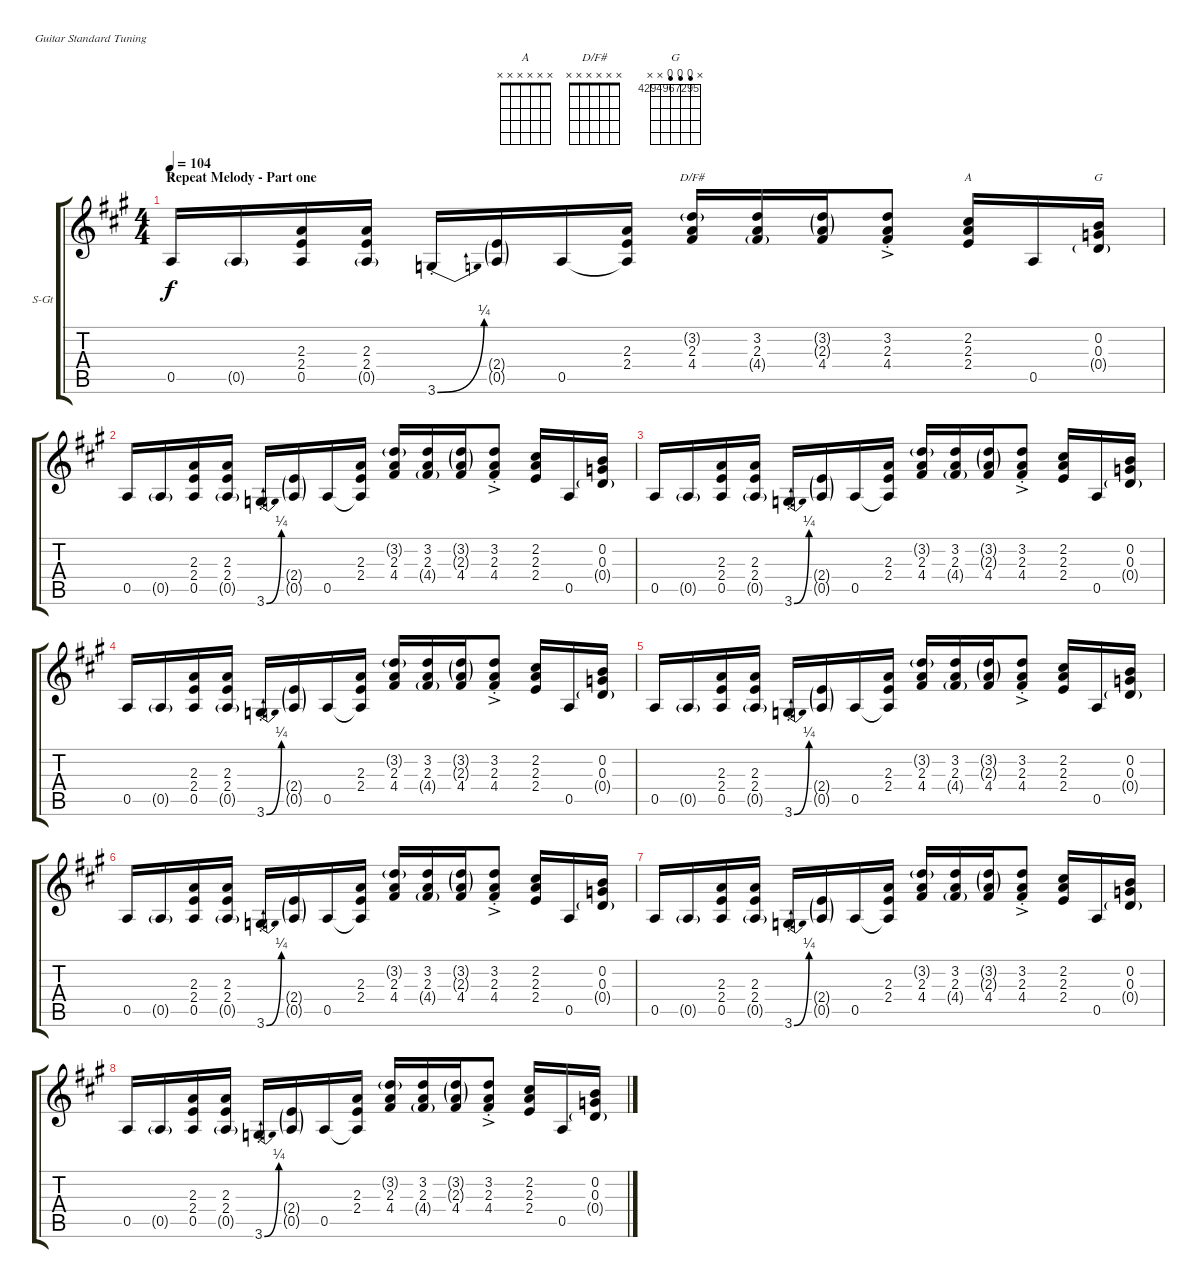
\bracketExtendMode groupsimilarinstruments
\firstSystemTrackNameOrientation horizontal
\otherSystemsTrackNameOrientation horizontal
\track ("Steel Guitar" "S-Gt") {instrument acousticguitarsteel}
\staff {score tabs}
\tuning (E4 B3 G3 D3 A2 E2)
\chord ("A" x 2 2 2 0 x) {showfingering false barre (2 2)}
\chord ("D/F#" x x x x x x)
\chord ("A" x x x x x x)
\chord ("G" x 4294967294 4294967294 4294967294 x x) {firstfret 4294967295 showfingering false}
\ts (4 4)
\section ("" "Repeat Melody - Part one")
\tempo 104
\clef g2
\ks a
0.5.16{ch "A" dy f} 0.5{g}.16 (2.3 2.4 0.5).16 (2.3 2.4 0.5{g}).16 3.6{be (bend 0 0 24.599999999999998 1) st}.16 (0.5{g} 2.4{g}).16 0.5.16 (2.3 2.4 0.5{t}).16 (3.2{g} 2.3 4.4).16{ch "D/F#"} (3.2 2.3 4.4{g}).16 (3.2{g} 2.3{g} 4.4).16 (3.2{ac st} 2.3{st} 4.4{st}).8 (2.2 2.3 2.4).16{ch "A"} 0.5.16 (0.3 0.4{g} 0.2).16{ch "G"} |
0.5.16 0.5{g}.16 (2.3 2.4 0.5).16 (2.3 2.4 0.5{g}).16 3.6{be (bend 0 0 24.599999999999998 1) st}.16 (0.5{g} 2.4{g}).16 0.5.16 (2.3 2.4 0.5{t}).16 (3.2{g} 2.3 4.4).16 (3.2 2.3 4.4{g}).16 (3.2{g} 2.3{g} 4.4).16 (3.2{ac st} 2.3{st} 4.4{st}).8 (2.2 2.3 2.4).16 0.5.16 (0.3 0.4{g} 0.2).16 |
0.5.16 0.5{g}.16 (2.3 2.4 0.5).16 (2.3 2.4 0.5{g}).16 3.6{be (bend 0 0 24.599999999999998 1) st}.16 (0.5{g} 2.4{g}).16 0.5.16 (2.3 2.4 0.5{t}).16 (3.2{g} 2.3 4.4).16 (3.2 2.3 4.4{g}).16 (3.2{g} 2.3{g} 4.4).16 (3.2{ac st} 2.3{st} 4.4{st}).8 (2.2 2.3 2.4).16 0.5.16 (0.3 0.4{g} 0.2).16 |
0.5.16 0.5{g}.16 (2.3 2.4 0.5).16 (2.3 2.4 0.5{g}).16 3.6{be (bend 0 0 24.599999999999998 1) st}.16 (0.5{g} 2.4{g}).16 0.5.16 (2.3 2.4 0.5{t}).16 (3.2{g} 2.3 4.4).16 (3.2 2.3 4.4{g}).16 (3.2{g} 2.3{g} 4.4).16 (3.2{ac st} 2.3{st} 4.4{st}).8 (2.2 2.3 2.4).16 0.5.16 (0.3 0.4{g} 0.2).16 |
0.5.16 0.5{g}.16 (2.3 2.4 0.5).16 (2.3 2.4 0.5{g}).16 3.6{be (bend 0 0 24.599999999999998 1) st}.16 (0.5{g} 2.4{g}).16 0.5.16 (2.3 2.4 0.5{t}).16 (3.2{g} 2.3 4.4).16 (3.2 2.3 4.4{g}).16 (3.2{g} 2.3{g} 4.4).16 (3.2{ac st} 2.3{st} 4.4{st}).8 (2.2 2.3 2.4).16 0.5.16 (0.3 0.4{g} 0.2).16 |
0.5.16 0.5{g}.16 (2.3 2.4 0.5).16 (2.3 2.4 0.5{g}).16 3.6{be (bend 0 0 24.599999999999998 1) st}.16 (0.5{g} 2.4{g}).16 0.5.16 (2.3 2.4 0.5{t}).16 (3.2{g} 2.3 4.4).16 (3.2 2.3 4.4{g}).16 (3.2{g} 2.3{g} 4.4).16 (3.2{ac st} 2.3{st} 4.4{st}).8 (2.2 2.3 2.4).16 0.5.16 (0.3 0.4{g} 0.2).16 |
0.5.16 0.5{g}.16 (2.3 2.4 0.5).16 (2.3 2.4 0.5{g}).16 3.6{be (bend 0 0 24.599999999999998 1) st}.16 (0.5{g} 2.4{g}).16 0.5.16 (2.3 2.4 0.5{t}).16 (3.2{g} 2.3 4.4).16 (3.2 2.3 4.4{g}).16 (3.2{g} 2.3{g} 4.4).16 (3.2{ac st} 2.3{st} 4.4{st}).8 (2.2 2.3 2.4).16 0.5.16 (0.3 0.4{g} 0.2).16 |
0.5.16 0.5{g}.16 (2.3 2.4 0.5).16 (2.3 2.4 0.5{g}).16 3.6{be (bend 0 0 24.599999999999998 1) st}.16 (0.5{g} 2.4{g}).16 0.5.16 (2.3 2.4 0.5{t}).16 (3.2{g} 2.3 4.4).16 (3.2 2.3 4.4{g}).16 (3.2{g} 2.3{g} 4.4).16 (3.2{ac st} 2.3{st} 4.4{st}).8 (2.2 2.3 2.4).16 0.5.16 (0.3 0.4{g} 0.2).16
